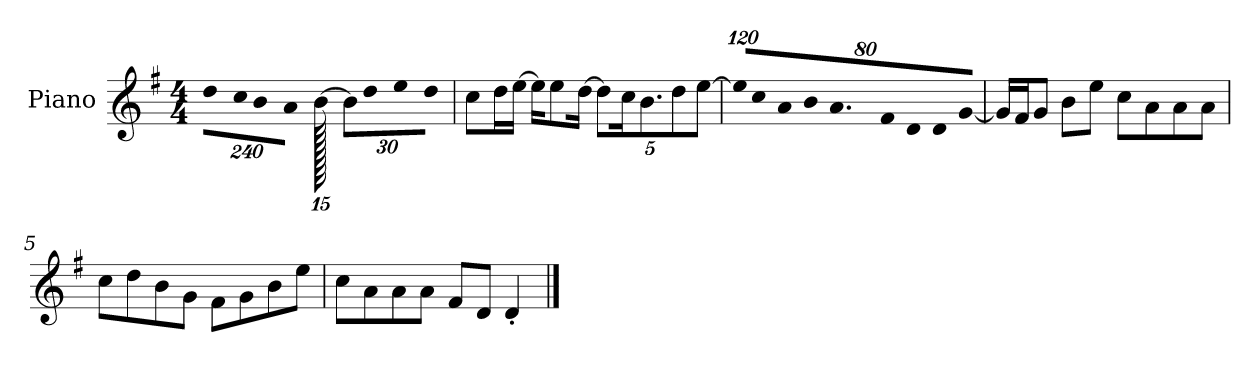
**kern
*part1
*staff1
*I"Piano
*I'P-no
*clefG2
*k[f#]
*M4/4
*MM90
*Xbrackettup
=1
!LO:N:vis=8
960%137dd\L
!LO:N:vis=16
1920%137cc\K
!LO:N:vis=8
960%137b\
!LO:N:vis=8
960%137a\J
[1920b\
240%17b\L]
!LO:N:vis=8
960%137dd\
!LO:N:vis=8
960%137ee\
!LO:N:vis=8
960%137dd\J
=2
8cc\L
16dd\L
[16ee\JJ
16ee\KL]
8ee\
[16dd\Jk
10dd\L]
20cc\K
10.b\
10dd\
[10ee\J
=3
!LO:N:vis=16
1920%107ee/KL]
!LO:N:vis=8
640%71cc/
!LO:N:vis=8
640%71a/
!LO:N:vis=8
640%71b/
9.a/
!LO:N:vis=8
640%71f#/
!LO:N:vis=8
640%71d/
!LO:N:vis=8
640%71d/
!LO:N:vis=8
[640%71g/J
=4
16g/LL]
16f#/J
8g/J
8b\L
8ee\J
8cc\L
8a\
8a\
8a\J
!!LO:LB:g=z
=5
8cc\L
8dd\
8b\
8g\J
8f#\L
8g\
8b\
8ee\J
=6
8cc\L
8a\
8a\
8a\J
8f#/L
8d/J
4d'/
==
*-
